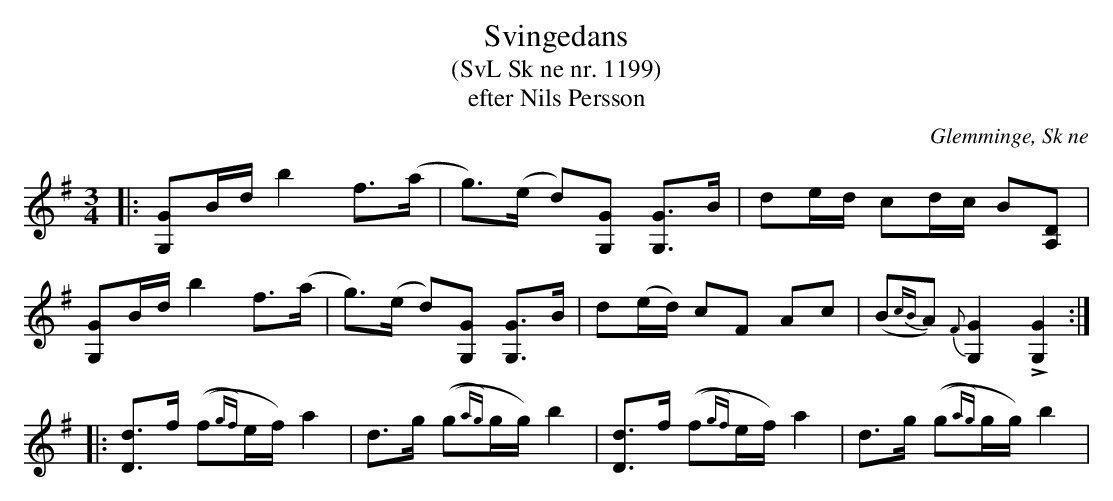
X:1
T:Svingedans
T:(SvL Sk ne nr. 1199)
T:efter Nils Persson
O:Glemminge, Sk ne
M:3/4
L:1/8
Q:1/4=108
K:G
|: [GG,]B/d/ b2 f>(a | g)>(e d)[GG,] [GG,]>B | de/d/ cd/c/ B[DA,] |
[GG,]B/d/ b2 f>(a | g)>(e d)[GG,] [GG,]>B | d(e/d/) cF Ac | (B{cB}A) {F}[G2G,2] L[G2G,2] :|
|: [dD]>f ((f{gf})e/f/) a2 | d>g ((g{ag})g/g/) b2 | [dD]>f ((f{gf})e/f/) a2 | d>g ((g{ag})g/g/) b2 |
:|
